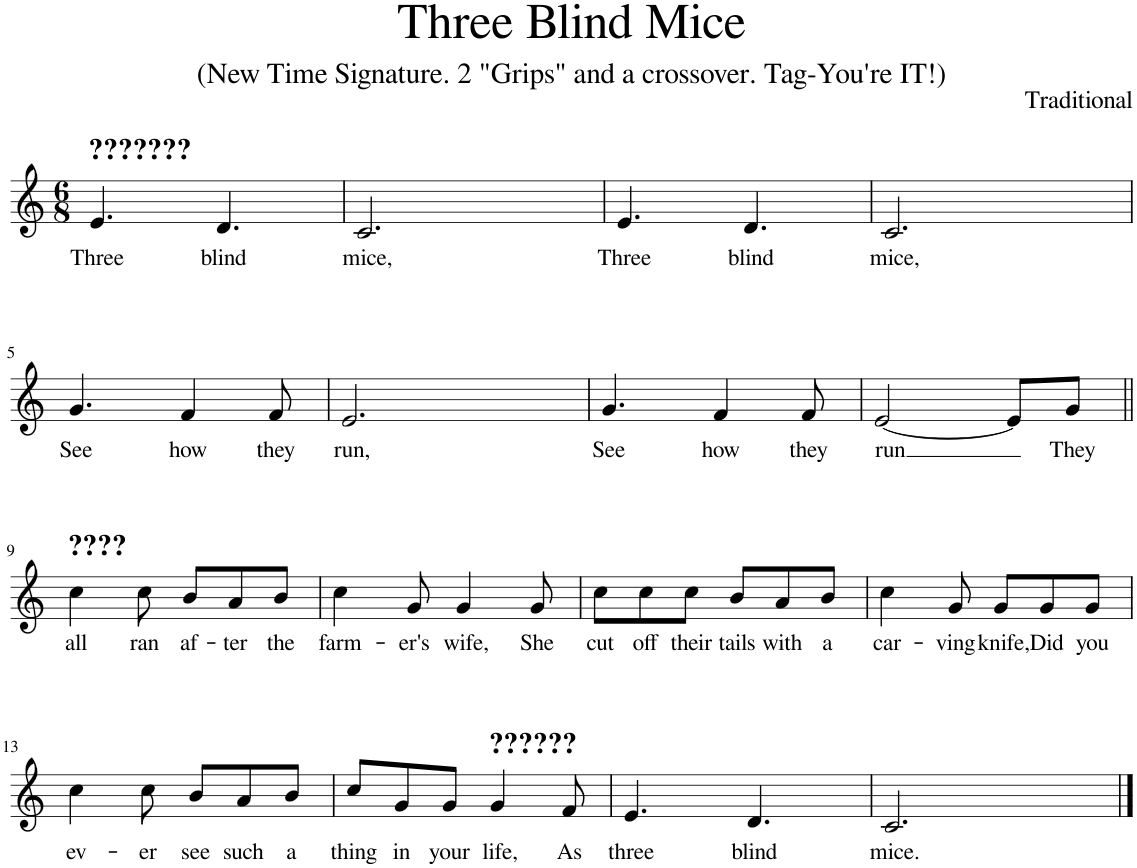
**kern	**text
*part1	*part1
*staff1	*staff1
*I"Piano	*
*I'Pno.	*
*clefG2	*
*k[]	*
*M6/8	*
=1	=1
!LO:TX:a:B:t=???????	!
!	!LO:LY:b
4.e/	Three
!	!LO:LY:b
4.d/	blind
=2	=2
!	!LO:LY:b
2.c/	mice,
=3	=3
!	!LO:LY:b
4.e/	Three
!	!LO:LY:b
4.d/	blind
=4	=4
!	!LO:LY:b
2.c/	mice,
!!LO:LB:g=z
=5	=5
!	!LO:LY:b
4.g/	See
!	!LO:LY:b
4f/	how
!	!LO:LY:b
8f/	they
=6	=6
!	!LO:LY:b
2.e/	run,
=7	=7
!	!LO:LY:b
4.g/	See
!	!LO:LY:b
4f/	how
!	!LO:LY:b
8f/	they
=8	=8
!	!LO:LY:b
[2e/	run
8e/L]	.
!	!LO:LY:b
8g/J	They
!!LO:LB:g=z
=9||	=9||
!LO:TX:a:B:t=????	!
!	!LO:LY:b
4cc\	all
!	!LO:LY:b
8cc\	ran
!	!LO:LY:b
8b/L	af-
!	!LO:LY:b
8a/	-ter
!	!LO:LY:b
8b/J	the
=10	=10
!	!LO:LY:b
4cc\	farm-
!	!LO:LY:b
8g/	-er's
!	!LO:LY:b
4g/	wife,
!	!LO:LY:b
8g/	She
=11	=11
!	!LO:LY:b
8cc\L	cut
!	!LO:LY:b
8cc\	off
!	!LO:LY:b
8cc\J	their
!	!LO:LY:b
8b/L	tails
!	!LO:LY:b
8a/	with
!	!LO:LY:b
8b/J	a
=12	=12
!	!LO:LY:b
4cc\	car-
!	!LO:LY:b
8g/	-ving
!	!LO:LY:b
8g/L	knife,
!	!LO:LY:b
8g/	Did
!	!LO:LY:b
8g/J	you
!!LO:LB:g=z
=13	=13
!	!LO:LY:b
4cc\	ev-
!	!LO:LY:b
8cc\	-er
!	!LO:LY:b
8b/L	see
!	!LO:LY:b
8a/	such
!	!LO:LY:b
8b/J	a
=14	=14
!	!LO:LY:b
8cc/L	thing
!	!LO:LY:b
8g/	in
!	!LO:LY:b
8g/J	your
!LO:TX:a:B:t=??????	!
!	!LO:LY:b
4g/	life,
!	!LO:LY:b
8f/	As
=15	=15
!	!LO:LY:b
4.e/	three
!	!LO:LY:b
4.d/	blind
=16	=16
!	!LO:LY:b
2.c/	mice.
==	==
*-	*-
